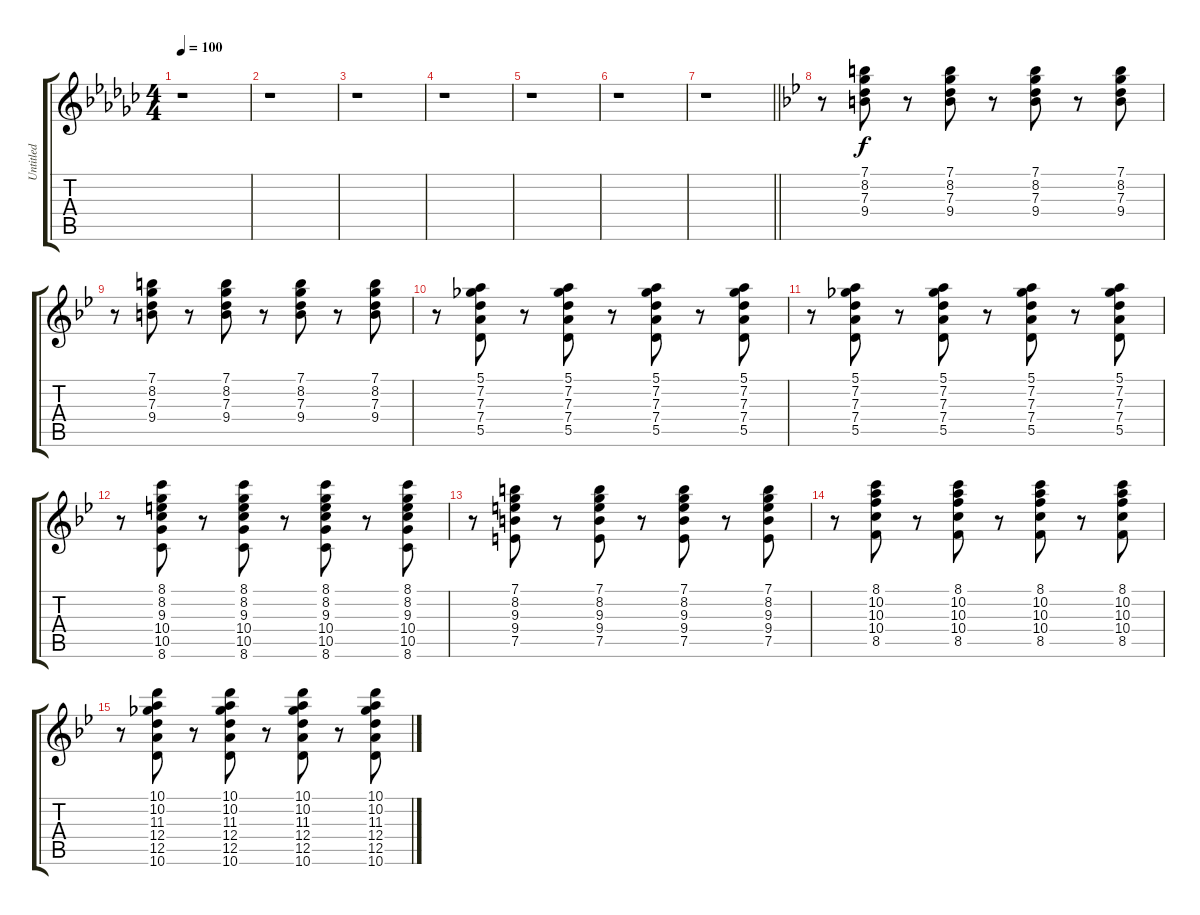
\track ("Untitled" "Untitled") {instrument electricguitarclean}
\staff {score tabs}
\tuning (E4 B3 G3 D3 A2 E2) {hide}
\ts (4 4)
\tempo 100
\clef g2
\ks gb
r.1{dy f} |
r.1 |
r.1 |
r.1 |
r.1 |
r.1 |
\barLineRight lightlight
r.1 |
\ks bb
r.8 (7.1 8.2 7.3 9.4).8 r.8 (7.1 8.2 7.3 9.4).8 r.8 (7.1 8.2 7.3 9.4).8 r.8 (7.1 8.2 7.3 9.4).8 |
r.8 (7.1 8.2 7.3 9.4).8 r.8 (7.1 8.2 7.3 9.4).8 r.8 (7.1 8.2 7.3 9.4).8 r.8 (7.1 8.2 7.3 9.4).8 |
r.8 (5.1 7.2 7.3 7.4 5.5).8 r.8 (5.1 7.2 7.3 7.4 5.5).8 r.8 (5.1 7.2 7.3 7.4 5.5).8 r.8 (5.1 7.2 7.3 7.4 5.5).8 |
r.8 (5.1 7.2 7.3 7.4 5.5).8 r.8 (5.1 7.2 7.3 7.4 5.5).8 r.8 (5.1 7.2 7.3 7.4 5.5).8 r.8 (5.1 7.2 7.3 7.4 5.5).8 |
r.8 (8.1 8.2 9.3 10.4 10.5 8.6).8 r.8 (8.1 8.2 9.3 10.4 10.5 8.6).8 r.8 (8.1 8.2 9.3 10.4 10.5 8.6).8 r.8 (8.1 8.2 9.3 10.4 10.5 8.6).8 |
r.8 (7.1 8.2 9.3 9.4 7.5).8 r.8 (7.1 8.2 9.3 9.4 7.5).8 r.8 (7.1 8.2 9.3 9.4 7.5).8 r.8 (7.1 8.2 9.3 9.4 7.5).8 |
r.8 (8.1 10.2 10.3 10.4 8.5).8 r.8 (8.1 10.2 10.3 10.4 8.5).8 r.8 (8.1 10.2 10.3 10.4 8.5).8 r.8 (8.1 10.2 10.3 10.4 8.5).8 |
r.8 (10.1 10.2 11.3 12.4 12.5 10.6).8 r.8 (10.1 10.2 11.3 12.4 12.5 10.6).8 r.8 (10.1 10.2 11.3 12.4 12.5 10.6).8 r.8 (10.1 10.2 11.3 12.4 12.5 10.6).8
